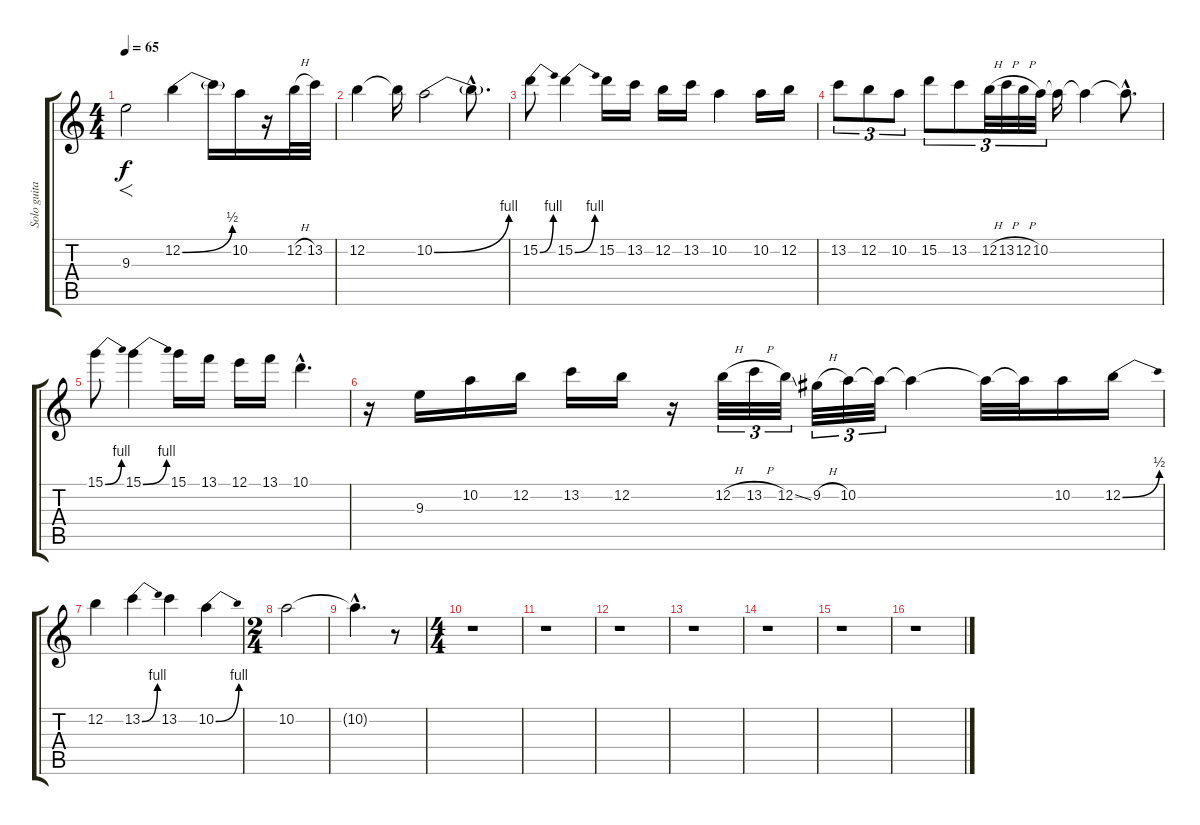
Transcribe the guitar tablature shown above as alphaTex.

\track ("Solo guitar" "Solo guita") {instrument overdrivenguitar}
\staff {score tabs}
\tuning (E4 B3 G3 D3 A2 E2) {hide}
\ts (4 4)
\tempo 65
\clef g2
\ks c
9.3.2{f dy f instrument overdrivenguitar} 12.2{be (bend 0 0 60 2)}.4 12.2{t}.16 10.2.16 r.16 12.2{h}.32 13.2.32 |
12.2.4 12.2{t}.16 10.2{be (bend 0 0 60 4)}.2 10.2{hac t}.8{d} |
15.2{be (bend 0 0 60 4)}.8 15.2{be (bend 0 0 60 4)}.4 15.2.16 13.2.16 12.2.16 13.2.16 10.2.4 10.2.16 12.2.16 |
13.2.8{tu (3 2)} 12.2.8{tu (3 2)} 10.2.8{tu (3 2)} 15.2.8{tu (3 2)} 13.2.8{tu (3 2)} 12.2{h}.32{tu (3 2)} 13.2{h}.32{tu (3 2)} 12.2{h}.32{tu (3 2)} 10.2.32{tu (3 2)} 10.2{t}.16 10.2{t}.4 10.2{hac t}.8{d} |
15.1{be (bend 0 0 60 4)}.8 15.1{be (bend 0 0 60 4)}.4 15.1.16 13.1.16 12.1.16 13.1.16 10.1{hac}.4{d} |
r.16 9.3.16 10.2.16 12.2.16 13.2.16 12.2.16 r.16 12.2{h}.32{tu (3 2)} 13.2{h}.32{tu (3 2)} 12.2{ss}.32{tu (3 2)} 9.2{h}.32{tu (3 2)} 10.2.32{tu (3 2)} 10.2{t}.32{tu (3 2)} 10.2{t}.4 10.2{t}.32 10.2{t}.32 10.2.16 12.2{be (bend 0 0 60 2)}.16 |
12.2.4 13.2{be (bend 0 0 60 4)}.4 13.2.4 10.2{be (bend 0 0 60 4)}.4 |
\ts (2 4)
10.2.2 |
10.2{hac t}.4{d} r.8 |
\ts (4 4)
r.1 |
r.1 |
r.1 |
r.1 |
r.1 |
r.1 |
r.1
